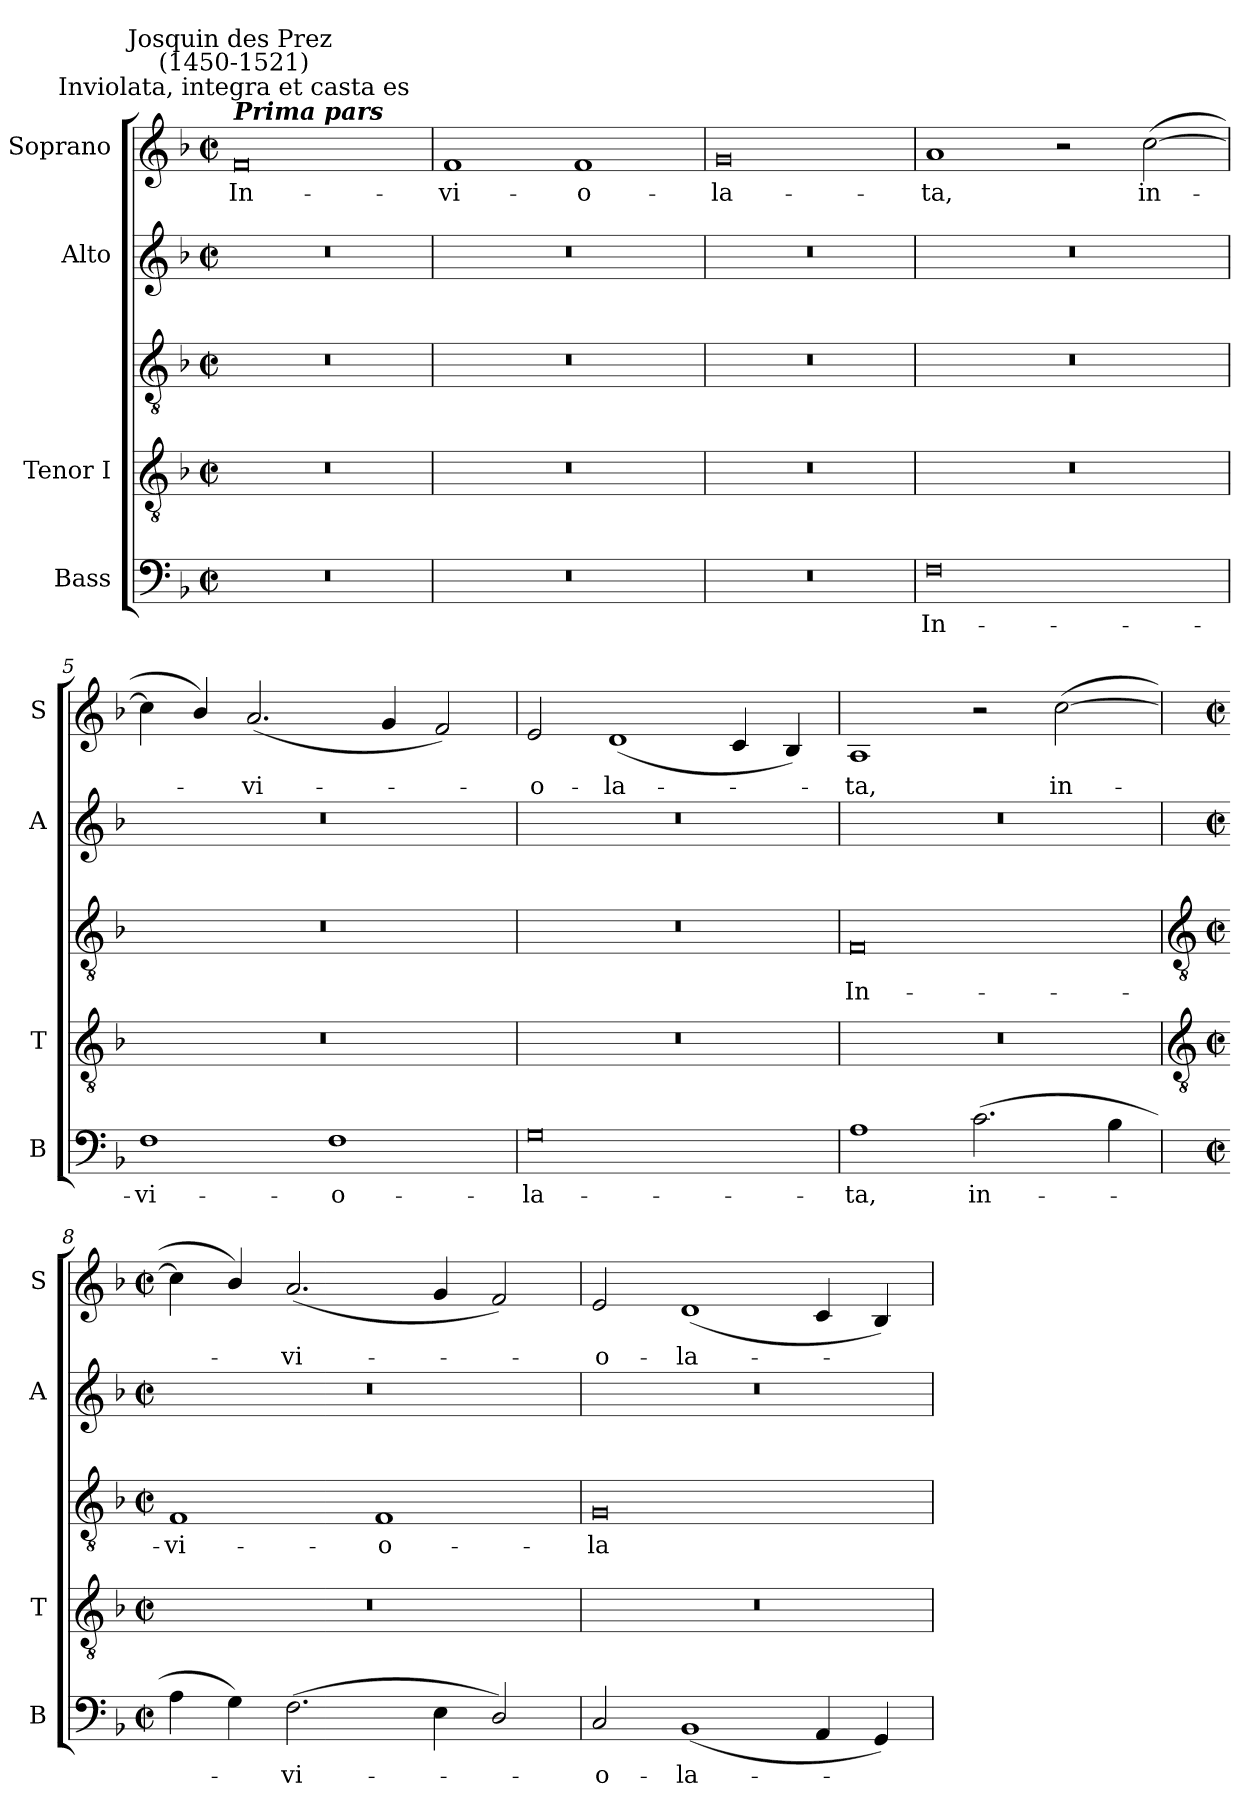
**kern	**text	**kern	**kern	**text	**kern	**kern	**text
*part4	*part4	*part3	*part3	*part3	*part2	*part1	*part1
*staff5	*staff5	*staff4	*staff3	*staff3	*staff2	*staff1	*staff1
*I"Bass	*	*I"Tenor I	*	*	*I"Alto	*I"Soprano	*
*I'B	*	*I'T	*	*	*I'A	*I'S	*
*clefF4	*	*clefGv2	*clefGv2	*	*clefG2	*clefG2	*
*k[b-]	*	*k[b-]	*k[b-]	*	*k[b-]	*k[b-]	*
*F:	*	*F:	*F:	*	*F:	*F:	*
*M4/2	*	*M4/2	*M4/2	*	*M4/2	*M4/2	*
*met(c|)	*	*met(c|)	*met(c|)	*	*met(c|)	*met(c|)	*
=1	=1	=1	=1	=1	=1	=1	=1
!	!	!	!	!	!	!LO:TX:a:Bi:t=Prima pars	!
!	!	!	!	!	!	!LO:TX:a:cj:t=Inviolata, integra et casta es	!
!	!	!	!	!	!	!LO:TX:a:cj:t=Josquin des Prez \n(1450-1521)	!
!	!	!	!	!	!	!	!LO:LY:b
0r	.	0r	0r	.	0r	0f	In-
=2	=2	=2	=2	=2	=2	=2	=2
!	!	!	!	!	!	!	!LO:LY:b
0r	.	0r	0r	.	0r	1f	-vi-
!	!	!	!	!	!	!	!LO:LY:b
.	.	.	.	.	.	1f	-o-
=3	=3	=3	=3	=3	=3	=3	=3
!	!	!	!	!	!	!	!LO:LY:b
0r	.	0r	0r	.	0r	0g	-la-
=4	=4	=4	=4	=4	=4	=4	=4
!	!LO:LY:b	!	!	!	!	!	!LO:LY:b
0F	In-	0r	0r	.	0r	1a	-ta,
.	.	.	.	.	.	2r	.
!	!	!	!	!	!	!	!LO:LY:b
.	.	.	.	.	.	(>[2cc	in-
=5	=5	=5	=5	=5	=5	=5	=5
!	!LO:LY:b	!	!	!	!	!	!
1F	-vi-	0r	0r	.	0r	4cc]	.
.	.	.	.	.	.	4b-/)	.
!	!	!	!	!	!	!	!LO:LY:b
.	.	.	.	.	.	(<2.a	vi-
!	!LO:LY:b	!	!	!	!	!	!
1F	-o-	.	.	.	.	.	.
.	.	.	.	.	.	4g	.
.	.	.	.	.	.	2f)	.
=6	=6	=6	=6	=6	=6	=6	=6
!	!LO:LY:b	!	!	!	!	!	!LO:LY:b
0G	-la-	0r	0r	.	0r	2e	o-
!	!	!	!	!	!	!	!LO:LY:b
.	.	.	.	.	.	(<1d	-la-
.	.	.	.	.	.	4c	.
.	.	.	.	.	.	4B-)	.
=7	=7	=7	=7	=7	=7	=7	=7
!	!LO:LY:b	!	!	!LO:LY:b	!	!	!LO:LY:b
1A	-ta,	0r	0F	In-	0r	1A	ta,
!	!LO:LY:b	!	!	!	!	!	!
(>2.c	in-	.	.	.	.	2r	.
!	!	!	!	!	!	!	!LO:LY:b
.	.	.	.	.	.	(>[2cc	in-
4B-	.	.	.	.	.	.	.
!!LO:LB:g=z
=8	=8	=8	=8	=8	=8	=8	=8
*	*	*clefGv2	*clefGv2	*	*	*	*
*M4/2	*	*M4/2	*M4/2	*	*M4/2	*M4/2	*
*met(c|)	*	*met(c|)	*met(c|)	*	*met(c|)	*met(c|)	*
!	!	!	!	!LO:LY:b	!	!	!
4A	.	0r	1F	-vi-	0r	4cc]	.
4G)	.	.	.	.	.	4b-/)	.
!	!LO:LY:b	!	!	!	!	!	!LO:LY:b
(>2.F	vi-	.	.	.	.	(<2.a	vi-
!	!	!	!	!LO:LY:b	!	!	!
.	.	.	1F	-o-	.	.	.
4E	.	.	.	.	.	4g	.
2D/)	.	.	.	.	.	2f)	.
=9	=9	=9	=9	=9	=9	=9	=9
!	!LO:LY:b	!	!	!LO:LY:b	!	!	!LO:LY:b
2C	o-	0r	0G	-la-	0r	2e	o-
!	!LO:LY:b	!	!	!	!	!	!LO:LY:b
(<1BB-	-la-	.	.	.	.	(<1d	-la-
4AA	.	.	.	.	.	4c	.
4GG)	.	.	.	.	.	4B-)	.
=	=	=	=	=	=	=	=
*-	*-	*-	*-	*-	*-	*-	*-
